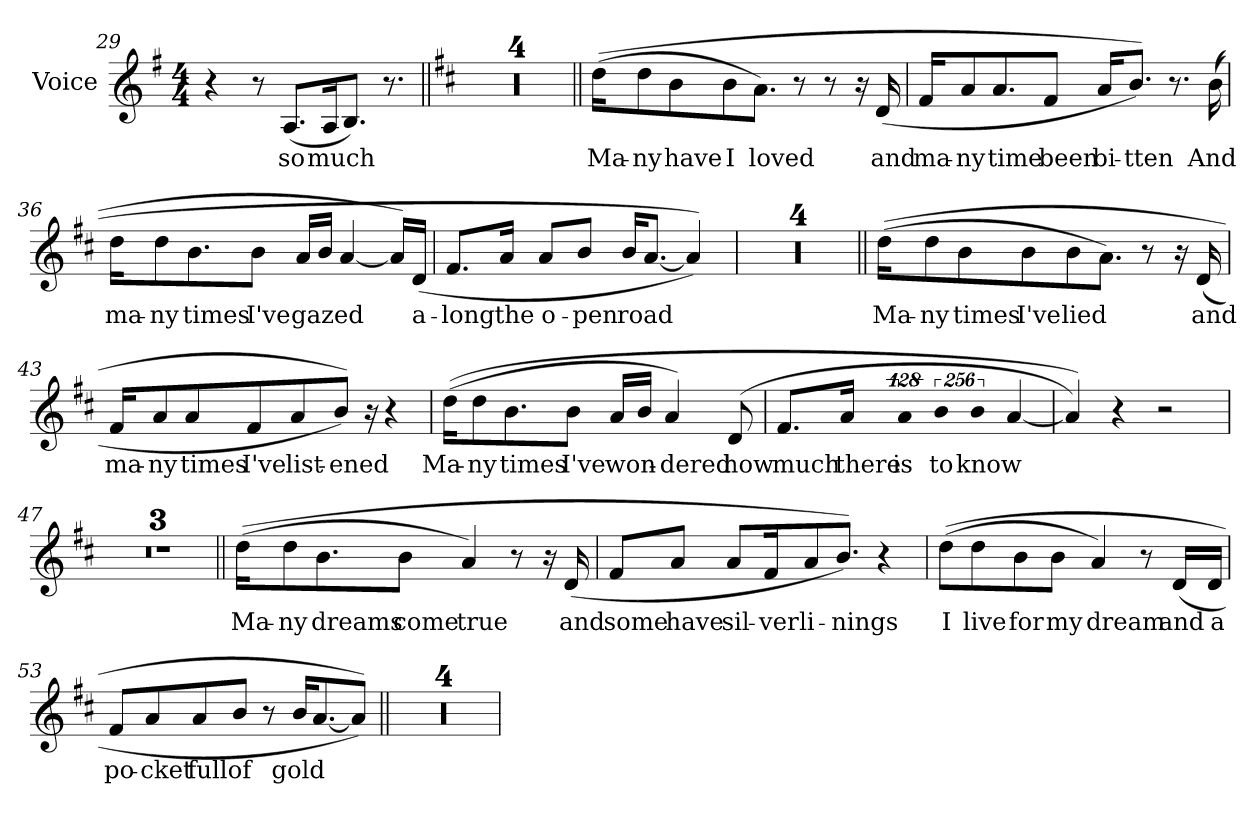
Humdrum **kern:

**kern	**text
*part1	*part1
*staff1	*staff1
*I"Voice	*
*I'Voice	*
*clefG2	*
*k[f#]	*
*G:	*
*M4/4	*
=29	=29
4r	.
8r	.
!	!LO:LY:b:color=#000000
(8.Ai/L	so
!	!LO:LY:b:color=#000000
16Ai/k	much
8.Bi/J)	.
8.r	.
=30||	=30||
*k[f#c#]	*
*D:	*
1r	.
!!LO:LB:g=z
=31	=31
1r	.
=32	=32
1r	.
=33	=33
1r	.
=34||	=34||
!	!LO:LY:b:color=#000000
((16ddi\KL	Ma-
!	!LO:LY:b:color=#000000
8ddi\	-ny
!	!LO:LY:b:color=#000000
8bi\	have
!	!LO:LY:b:color=#000000
8bi\	I
!	!LO:LY:b:color=#000000
8.ai\J)	loved
8r	.
8r	.
16r	.
!	!LO:LY:b:color=#000000
(16di/	and
=35	=35
!	!LO:LY:b:color=#000000
16f#i/KL	ma-
!	!LO:LY:b:color=#000000
8ai/	-ny
!	!LO:LY:b:color=#000000
8.ai/	time
!	!LO:LY:b:color=#000000
8f#i/J	been
!	!LO:LY:b:color=#000000
16ai/KL	bi-
!	!LO:LY:b:color=#000000
8.bi/J))	-tten
8.r	.
!	!LO:LY:b:color=#000000
((16bi\	And
!!LO:LB:g=z
=36	=36
!	!LO:LY:b:color=#000000
16ddi\KL	ma-
!	!LO:LY:b:color=#000000
8ddi\	-ny
!	!LO:LY:b:color=#000000
8.bi\	times
!	!LO:LY:b:color=#000000
8bi\J	I've
!	!LO:LY:b:color=#000000
16ai/LL	gazed
16bi/JJ	.
[4ai/	.
16ai/LL])	.
!	!LO:LY:b:color=#000000
(16di/JJ	a-
=37	=37
!	!LO:LY:b:color=#000000
8.f#i/L	-long
!	!LO:LY:b:color=#000000
16ai/Jk	the
!	!LO:LY:b:color=#000000
8ai/L	o-
!	!LO:LY:b:color=#000000
8bi/J	-pen
!	!LO:LY:b:color=#000000
16bi/KL	road
[8.ai/J	.
4ai/]))	.
=38	=38
1r	.
=39	=39
1r	.
=40	=40
1r	.
!!LO:LB:g=z
=41	=41
1r	.
=42||	=42||
!	!LO:LY:b:color=#000000
((16ddi\KL	Ma-
!	!LO:LY:b:color=#000000
8ddi\	-ny
!	!LO:LY:b:color=#000000
8bi\	times
!	!LO:LY:b:color=#000000
8bi\	I've
!	!LO:LY:b:color=#000000
8bi\	lied
8.ai\J)	.
8r	.
16r	.
!	!LO:LY:b:color=#000000
(16di/	and
=43	=43
!	!LO:LY:b:color=#000000
16f#i/KL	ma-
!	!LO:LY:b:color=#000000
8ai/	-ny
!	!LO:LY:b:color=#000000
8ai/	times
!	!LO:LY:b:color=#000000
8f#i/	I've
!	!LO:LY:b:color=#000000
8ai/	list-
!	!LO:LY:b:color=#000000
8bi/J))	-ened
16r	.
4r	.
!!LO:LB:g=z
=44	=44
!	!LO:LY:b:color=#000000
((16ddi\KL	Ma-
!	!LO:LY:b:color=#000000
8ddi\	-ny
!	!LO:LY:b:color=#000000
8.bi\	times
!	!LO:LY:b:color=#000000
8bi\J	I've
!	!LO:LY:b:color=#000000
16ai/LL	won-
16bi/JJ	.
!	!LO:LY:b:color=#000000
4ai/)	-dered
!	!LO:LY:b:color=#000000
(8di/	how
=45	=45
!	!LO:LY:b:color=#000000
8.f#i/L	much
!	!LO:LY:b:color=#000000
16ai/Jk	there
!LO:N:vis=4	!
!	!LO:LY:b:color=#000000
512%85ai/	is
!LO:N:vis=4	!
!	!LO:LY:b:color=#000000
1024%171bi\	to
!LO:N:vis=4	!
!	!LO:LY:b:color=#000000
1024%171bi\	know
[4ai/	.
=46	=46
4ai/]))	.
4r	.
2r	.
=47	=47
1r	.
=48	=48
1r	.
!!LO:PB:g=z
=49	=49
1r	.
=50||	=50||
!	!LO:LY:b:color=#000000
((16ddi\KL	Ma-
!	!LO:LY:b:color=#000000
8ddi\	-ny
!	!LO:LY:b:color=#000000
8.bi\	dreams
!	!LO:LY:b:color=#000000
8bi\J	come
!	!LO:LY:b:color=#000000
4ai/)	true
8r	.
16r	.
!	!LO:LY:b:color=#000000
(16di/	and
=51	=51
!	!LO:LY:b:color=#000000
8f#i/L	some
!	!LO:LY:b:color=#000000
8ai/J	have
!	!LO:LY:b:color=#000000
8ai/L	sil-
!	!LO:LY:b:color=#000000
16f#i/k	-ver
!	!LO:LY:b:color=#000000
8ai/	li-
!	!LO:LY:b:color=#000000
8.bi/J))	-nings
4r	.
!!LO:LB:g=z
=52	=52
!	!LO:LY:b:color=#000000
((8ddi\L	I
!	!LO:LY:b:color=#000000
8ddi\	live
!	!LO:LY:b:color=#000000
8bi\	for
!	!LO:LY:b:color=#000000
8bi\J	my
!	!LO:LY:b:color=#000000
4ai/)	dream
8r	.
!	!LO:LY:b:color=#000000
(16di/LL	and
!	!LO:LY:b:color=#000000
16di/JJ	a
=53	=53
!	!LO:LY:b:color=#000000
8f#i/L	po-
!	!LO:LY:b:color=#000000
8ai/	-cket
!	!LO:LY:b:color=#000000
8ai/	full
!	!LO:LY:b:color=#000000
8bi/J	of
8r	.
!	!LO:LY:b:color=#000000
16bi/KL	gold
[8.ai/	.
8ai/J]))	.
=54||	=54||
1r	.
=55	=55
1r	.
=56	=56
1r	.
=57	=57
1r	.
=	=
*-	*-
